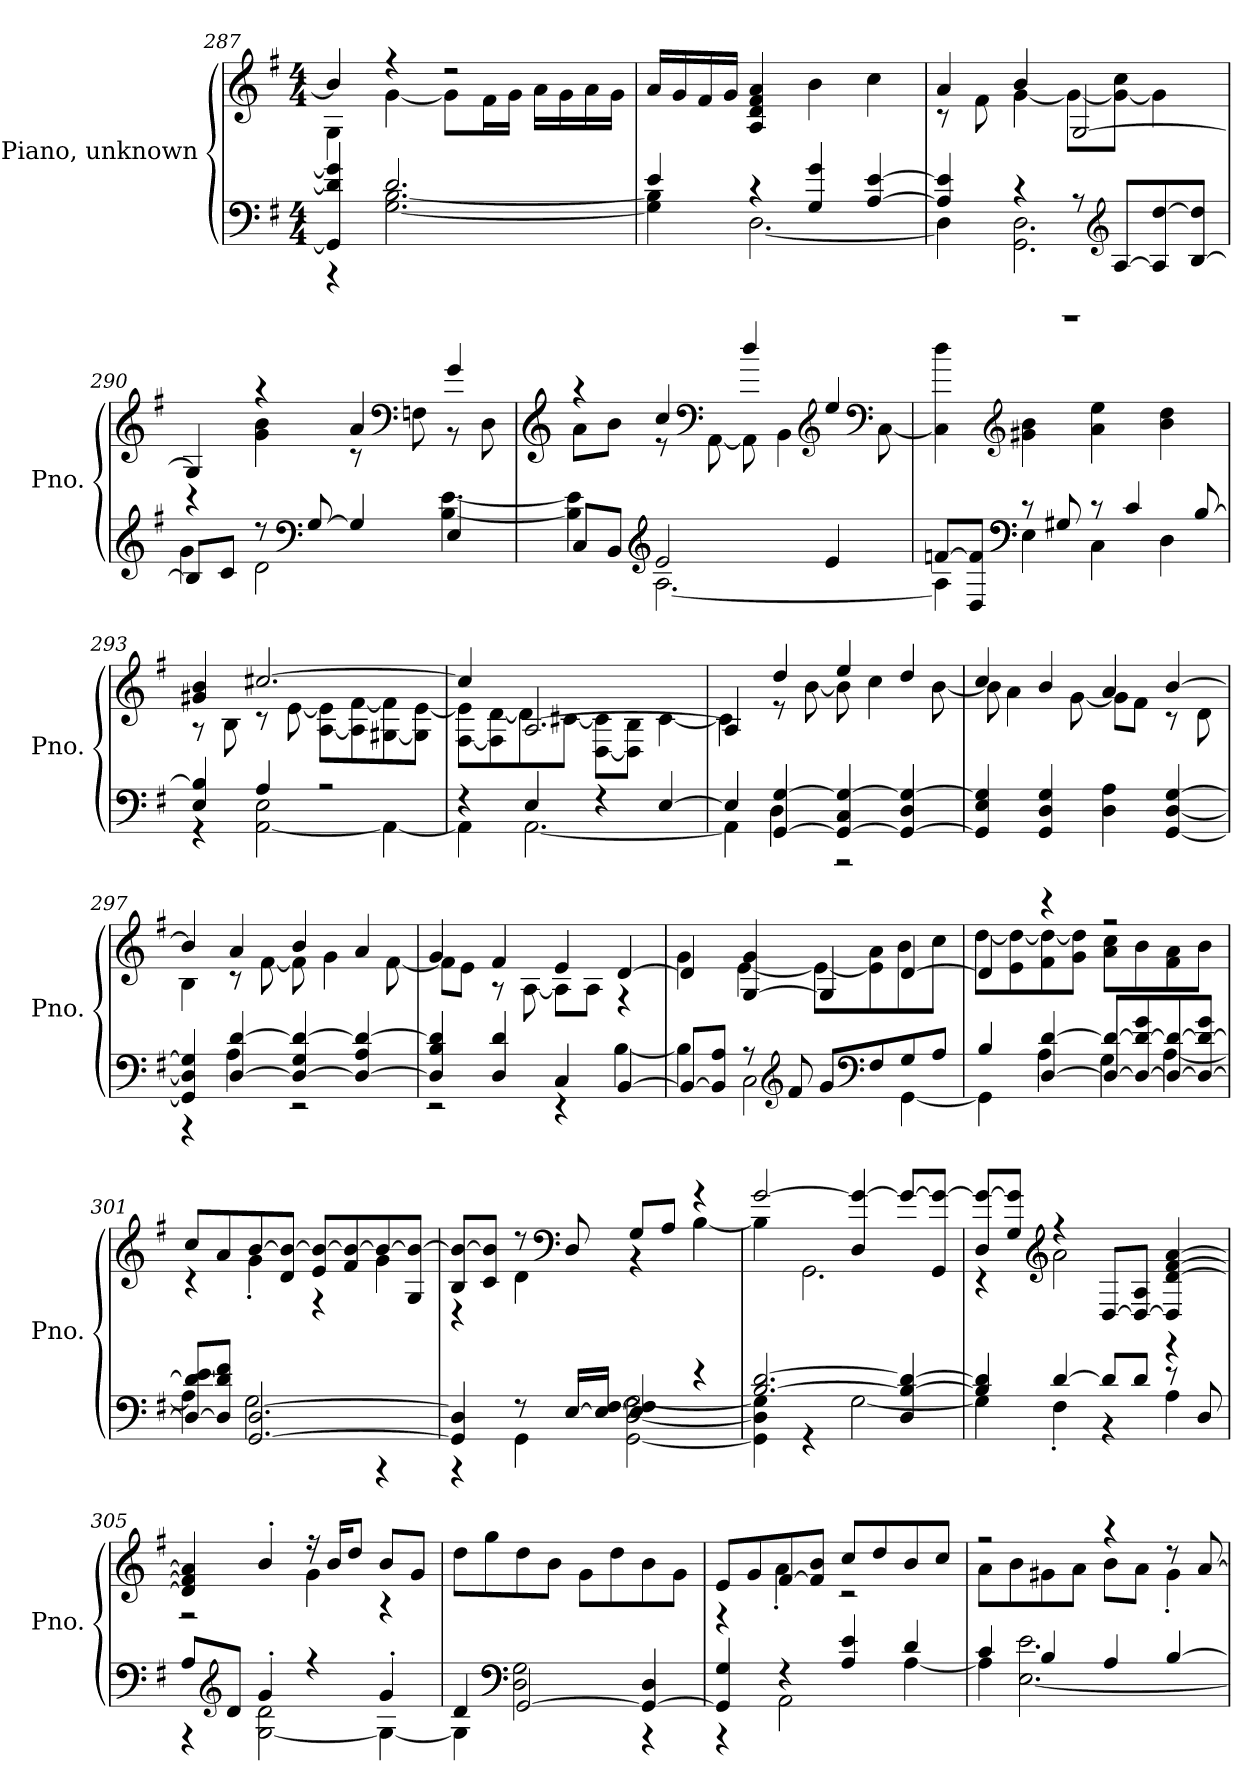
**kern	**kern
*part1	*part1
*staff2	*staff1
*I"Piano, unknown	*
*I'Pno.	*
*clefF4	*clefG2
*k[f#]	*k[f#]
*M4/4	*M4/4
=287	=287
*^	*^
4GG/] 4d/] 4g/]	4r	4b/]	4G\
2.d/	[2.G\ [2.B\	4r	[4g\
.	.	2r	8g\L]
.	.	.	16f#\L
.	.	.	16g\JJ
.	.	.	16a\LL
.	.	.	16g\
.	.	.	16a\
.	.	.	16g\JJ
*	*	*v	*v
=288	=288	=288
4e/	4G\] 4B\]	16a/LL
.	.	16g/
.	.	16f#/
.	.	16g/JJ
4r	[2.D\	4A/ 4d/ 4f#/ 4a/
4G/ 4g/	.	4b\
[4A/ [4e/	.	4cc\
!!LO:LB:g=z
=289	=289	=289
*	*	*^
4A/] 4e/]	4D\]	4a/	8r
.	.	.	8f#\
4r	2.GG\ 2.D\	4b/	[4g\
8r	.	[2G/	8g\L_
*clefG2	*	*	*
[8A/L	.	.	8g\_ 8cc\J
8A/] [8dd/	.	.	4g\]
[8B/ 8dd/]J	.	.	.
=290	=290	=290	=290
8B/L]	4g\	4G/]	4r
8c/J	.	.	.
8r	2d\	4r	4g\ 4b\
*clefF4	*	*	*
[8G/	.	.	.
4G/]	.	4a/	8r
*	*	*clefF4	*
.	.	.	8Fn\
4E'/	[4B\ [4e\	4g/	8r
.	.	.	8D\
=291	=291	=291	=291
*	*	*clefG2	*
8C/L	4B\] 4e\]	4r	8a\L
8BB/J	.	.	8b\J
*clefG2	*	*	*
2e/	[2.A\	4cc/	8r
*	*	*clefF4	*
.	.	.	[8AA\
.	.	4dd/	8AA\]
.	.	.	4BB\
*	*	*clefG2	*
4e/	.	4ee/	.
*	*	*clefF4	*
.	.	.	[8C\
!!LO:LB:g=z	!!
=292	=292	=292	=292
[8fn/L	4A\]	1r	4C\] 4dd\
8D/ 8f/]J	.	.	.
*clefF4	*	*clefG2	*
8r	4E\	.	4g#X\ 4b\
8G#X/	.	.	.
8r	4C\	.	4a\ 4ee\
4c/	.	.	.
.	4D\	.	4b\ 4dd\
[8B/	.	.	.
=293	=293	=293	=293
4E/ 4B/]	4r	4g#X/ 4b/	8r
.	.	.	8B\
4A/	[2AA\ 2E\	[2.cc#X/	8r
.	.	.	[8e\
2r	.	.	[8A\ 8e\]L
.	.	.	8A\] [8f#\
.	4AA\_	.	[8G#X\ 8f#\]
.	.	.	8G#\] [8e\J
=294	=294	=294	=294
4r	4AA\]	4cc#/]	[8F#\ 8e\]L
.	.	.	8F#\] [8d\
4E/	[2.AA\	[2.A/	8d\]
.	.	.	[8c#X\J
4r	.	.	[8D\ 8c#\]L
.	.	.	8D\] 8B\J
[4E/	.	.	[4c#\
!!LO:LB:g=z	!!
=295	=295	=295	=295
4E/]	4AA\]	4A/]	4c#\]
[4GG/ [4G/	4D\	4dd/	8r
.	.	.	[8b\
4GG/_ 4C/ 4G/_	2r	4ee/	8b\]
.	.	.	4cc\
4GG/_ 4D/ 4G/_	.	4dd/	.
.	.	.	[8b\
*v	*v	*	*
=296	=296	=296
4GG/] 4E/ 4G/]	4cc/	8b\]
.	.	4a\
4GG/ 4D/ 4G/	4b/	.
.	.	[8g\
4D\ 4A\	4a/	8g\L]
.	.	8f#\J
[4GG/ [4D/ [4G/	[4b/	8r
.	.	8d\
=297	=297	=297
*^	*	*
4GG/] 4D/] 4G/]	4r	4b/]	4B\
[4D/ [4d/	4A\	4a/	8r
.	.	.	[8f#\
4D/_ 4G/ 4d/_	2r	4b/	8f#\]
.	.	.	4g\
4D/_ 4A/ 4d/_	.	4a/	.
.	.	.	[8f#\
=298	=298	=298	=298
4D/] 4B/ 4d/]	2r	4g/	8f#\L]
.	.	.	8e\J
4D/ 4d/	.	4f#/	8r
.	.	.	[8A\
4C/	4r	4e/	8A\L]
.	.	.	8A\J
[4BB/	[4B\	[4d/	4r
!!LO:PB:g=z	!!
=299	=299	=299	=299
8BB/L_	4B\]	4d/]	4g\
8BB/] 8A/J	.	.	.
8r	2C\	[4G/ 4g/	[4e\
*clefG2	*	*	*
8f#/	.	.	.
8g/L	.	4G/]	8e\L_
*clefF4	*	*	*
8F#/	.	.	8e\] 8a\
8G/	[4GG\	[4d/	8b\
8A/J	.	.	8cc\J
=300	=300	=300	=300
4B/	4GG\]	4d/]	[8dd\L
.	.	.	8e\ 8dd\_
[4D/ [4d/	4A\	4r	8f#\ 8dd\_
.	.	.	8g\ 8dd\]J
8D/_ 8d/_L	4G\	2r	8a\ 8cc\L
8D/_ 8d/_ 8g/	.	.	8b\
8D/_ 8d/_	[4A\	.	8f#\ 8a\
8D/_ 8d/_ 8g/J	.	.	8b\J
=301	=301	=301	=301
8D/_ 8d/_ 8e/L	4A\]	8cc/L	4r
8D/] 8d/] 8f#/J	.	8a/	.
[2.GG/ [2.D/	2G\	[8b/	4g'\
.	.	8d/ 8b/_J	.
.	.	8e/ 8b/_L	4r
.	.	8f#/ 8b/_	.
.	4r	8b/_	4g\
.	.	8G/ 8b/_J	.
!!LO:LB:g=z	!!
=302	=302	=302	=302
4GG/] 4D/]	4r	8B/ 8b/_L	4r
.	.	8c/ 8b/]J	.
8r	4GG\	8r	4d\
*	*	*clefF4	*
[16E/LL	.	8D/	.
16E/_ [16F#/JJ	.	.	.
4E/] 4F#/]	[2GG\ [2D\ [2G\	8G/L	4r
.	.	8A/J	.
4r	.	4r	[4B\
=303	=303	=303	=303
[2.B/ [2.d/	4GG\] 4D\] 4G\]	[2g/	4B\]
.	4r	.	2.GG\
.	[2G\	4D/ 4g/_	.
4D/ 4B/_ 4d/_	.	8g/L_	.
.	.	8GG/ 8g/_J	.
=304	=304	=304	=304
4B/] 4d/]	4G\]	8D/ 8g/_L	4r
.	.	8G/ 8g/]J	.
*	*	*clefG2	*
[4d/	4F#'\	4r	2a\
8d/L]	4r	[8D/L	.
8d/J	.	8D/_ 8A/J	.
8r	4A\	4D/] [4d/ [4f#/ [4a/	4r
8D/	.	.	.
=305	=305	=305	=305
8A/L	4r	4d/] 4f#/] 4a/]	2r
*clefG2	*	*	*
8d/J	.	.	.
4g'/	[2G\ 2d\	4b'/	.
4r	.	16r	4g\
.	.	16b/KL	.
.	.	8dd/J	.
4g'/	4G\_	8b/L	4r
.	.	8g/J	.
*	*	*v	*v
!!LO:LB:g=z
=306	=306	=306
4d/	4G\]	8dd\L
.	.	8gg\
*clefF4	*	*
[2GG/	2D\ 2G\	8dd\
.	.	8b\J
.	.	8g\L
.	.	8dd\
4GG/_ 4D/	4r	8b\
.	.	8g\J
=307	=307	=307
*	*	*^
4GG/] 4G/	4r	8e/L	4r
.	.	8g/	.
4r	2AA\	[8f#/	4a'\
.	.	8f#/] 8b/J	.
4A/ 4e/	.	8cc/L	2r
.	.	8dd/	.
4d/	[4A\	8b/	.
.	.	8cc/J	.
=308	=308	=308	=308
4c/	4A\]	2r	8a\L
.	.	.	8b\
4B/	[2.E\ 2.e\	.	8g#X\
.	.	.	8a\J
4A/	.	4r	8b\L
.	.	.	8a\J
[4B/	.	8r	4g#'\
.	.	[8a/	.
*v	*v	*	*
*	*v	*v
=	=
*-	*-
